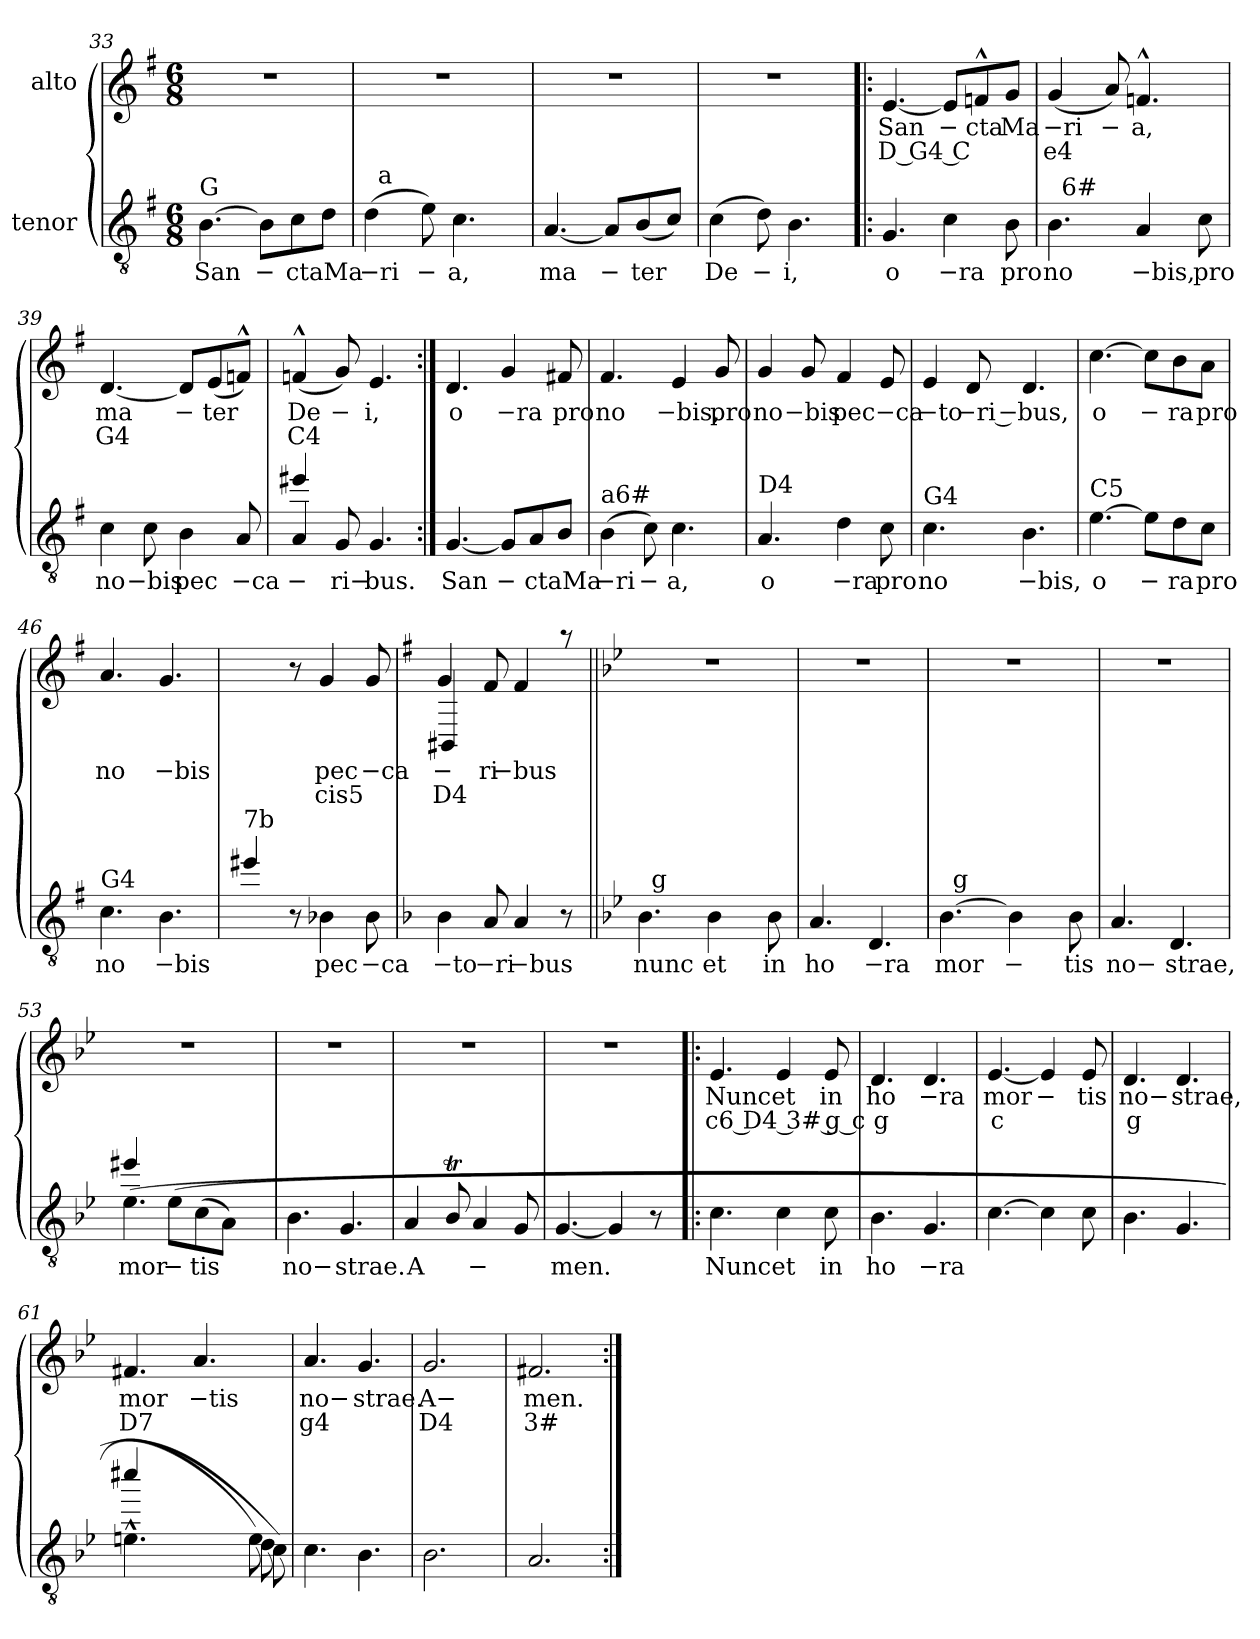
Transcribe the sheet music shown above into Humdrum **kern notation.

**kern	**text	**kern	**text	**text
*part2	*part2	*part1	*part1	*part1
*staff2	*staff2	*staff1	*staff1	*staff1
*I"tenor	*	*I"alto	*	*
*clefGv2	*	*clefG2	*	*
*k[f#]	*	*k[f#]	*	*
*G:	*	*G:	*	*
*M6/8	*	*M6/8	*	*
=33	=33	=33	=33	=33
!LO:TX:a:t=G	!	!	!	!
!	!LO:LY:b	!LO:N:vis=1	!	!
[>4.B\	San	2.r	.	.
!	!LO:LY:b	!	!	!
8B\L]	−	.	.	.
!	!LO:LY:b	!	!	!
8c\	ctaMa	.	.	.
8d\J	.	.	.	.
=34	=34	=34	=34	=34
!	!LO:LY:b:rj	!LO:N:vis=1	!	!
*^	*	*	*	*
(>4d\	32ryy	−ri	2.r	.	.
!	!LO:TX:a:t=a	!	!	!	!
.	2ryy	.	.	.	.
!	!	!LO:LY:b	!	!	!
8e\)	.	−	.	.	.
!	!	!LO:LY:b	!	!	!
4.c\	.	a,	.	.	.
.	8..ryy	.	.	.	.
!!LO:LB:g=z
=35	=35	=35	=35	=35	=35
!	!	!LO:LY:b	!LO:N:vis=1	!	!
*v	*v	*	*	*	*
[<4.A/	ma	2.r	.	.
!	!LO:LY:b	!	!	!
8A/L]	−	.	.	.
!	!LO:LY:b	!	!	!
(<8B/	ter	.	.	.
8c/J)	.	.	.	.
=36	=36	=36	=36	=36
!	!LO:LY:b	!LO:N:vis=1	!	!
(>4c\	De	2.r	.	.
!	!LO:LY:b	!	!	!
8d\)	−	.	.	.
!	!LO:LY:b	!	!	!
4.B>\	i,	.	.	.
=37!|:	=37!|:	=37!|:	=37!|:	=37!|:
!	!LO:LY:b	!	!LO:LY:b	!LO:LY:b
4.G/	o	[<4.e/	San	D G4 C
!	!LO:LY:b:rj	!	!LO:LY:b	!
4c\	−ra	8e/L]	−	.
!	!	!	!LO:LY:b	!
.	.	8fn^^</	cta	.
!	!LO:LY:b	!	!LO:LY:b	!
8B\	pro	8g/J	Ma	.
=38	=38	=38	=38	=38
!	!LO:LY:b	!	!LO:LY:b:rj	!LO:LY:b:rj
*^	*	*	*	*
4.B\	32ryy	no	(<4g/	−ri	e4
!	!LO:TX:a:t=6#	!	!	!	!
.	2ryy	.	.	.	.
!	!	!	!	!LO:LY:b	!
.	.	.	8a/)	−	.
!	!	!LO:LY:b:rj	!	!LO:LY:b	!
4A</	.	−bis,	4.fn^^</	a,	.
.	8..ryy	.	.	.	.
!	!	!LO:LY:b	!	!	!
8c\	.	pro	.	.	.
=39	=39	=39	=39	=39	=39
!	!	!LO:LY:b	!	!LO:LY:b	!LO:LY:b
*v	*v	*	*	*	*
4c\	no	[<4.d/	ma	G4
!	!LO:LY:b:rj	!	!	!
8c\	−bis	.	.	.
!	!LO:LY:b	!	!LO:LY:b	!
4B>\	pec	8d/L]	−	.
!	!	!	!LO:LY:b	!
.	.	(<8e/	ter	.
!	!LO:LY:b:rj	!	!	!
8A/	−ca	8fn^^</J)	.	.
=40	=40	=40	=40	=40
*^	*	*	*	*
!	!LO:N:head=solid	!LO:LY:b:rj	!	!	!
!	!	!LO:LY:b	!	!LO:LY:b	!LO:LY:b
4A/	4ee#X>/	−	(<4fn^^</	De	C4
!	!	!LO:LY:b	!	!LO:LY:b	!
2ryy	8G/	ri−	8g/)	−	.
!	!	!LO:LY:b	!	!LO:LY:b	!
.	4.G/	bus.	4.e/	i,	.
!!LO:LB:g=z
=41:|!	=41:|!	=41:|!	=41:|!	=41:|!	=41:|!
!LO:TX:a:t=G	!	!	!	!	!
!	!	!LO:LY:b	!	!LO:LY:b	!
*v	*v	*	*	*	*
[<4.G/	San	4.d/	o	.
!	!LO:LY:b	!	!LO:LY:b:rj	!
8G/L]	−	4g/	−ra	.
!	!LO:LY:b	!	!	!
8A/	ctaMa	.	.	.
!	!	!	!LO:LY:b	!
8B/J	.	8f#X/	pro	.
=42	=42	=42	=42	=42
!LO:TX:a:t=a6#	!	!	!	!
!	!LO:LY:b:rj	!	!LO:LY:b	!
(>4B\	−ri	4.f#/	no	.
!	!LO:LY:b	!	!	!
8c\)	−	.	.	.
!	!LO:LY:b	!	!LO:LY:b:rj	!
4.c>\	a,	4e/	−bis,	.
!	!	!	!LO:LY:b	!
.	.	8g/	pro	.
=43	=43	=43	=43	=43
!LO:TX:a:t=D4	!	!	!	!
!	!LO:LY:b	!	!LO:LY:b	!
4.A/	o	4g/	no	.
!	!	!	!LO:LY:b:rj	!
.	.	8g/	−bis	.
!	!LO:LY:b:rj	!	!LO:LY:b	!
4d>\	−ra	4f#/	pec	.
!	!LO:LY:b	!	!LO:LY:b:rj	!
8c\	pro	8e/	−ca	.
=44	=44	=44	=44	=44
!LO:TX:a:t=G4	!	!	!	!
!	!LO:LY:b	!	!LO:LY:b:rj	!
4.c\	no	4e/	−to	.
!	!	!	!LO:LY:b:rj	!
.	.	8d/	−ri −	.
!	!LO:LY:b:rj	!	!LO:LY:b	!
4.B>\	−bis,	4.d</	bus,	.
=45	=45	=45	=45	=45
!LO:TX:a:t=C5	!	!	!	!
!	!LO:LY:b	!	!LO:LY:b	!
[>4.e>\	o	[>4.cc\	o	.
!	!LO:LY:b	!	!LO:LY:b	!
8e\L]	−	8cc\L]	−	.
!	!LO:LY:b	!	!LO:LY:b	!
8d\	ra	8b\	ra	.
!	!LO:LY:b	!	!LO:LY:b	!
8c\J	pro	8a\J	pro	.
=46	=46	=46	=46	=46
!LO:TX:a:t=G4	!	!	!	!
!	!LO:LY:b	!	!LO:LY:b	!
4.c\	no	4.a/	no	.
!	!LO:LY:b:rj	!	!LO:LY:b:rj	!
4.B>\	−bis	4.g/	−bis	.
!!LO:LB:g=z
=47	=47	=47	=47	=47
!LO:TX:a:t=7b	!	!	!	!
!LO:N:head=solid	!	!	!	!
4ee#X/	.	4ryy	.	.
8r	.	8r	.	.
!	!LO:LY:b	!	!LO:LY:b	!LO:LY:b
4B-X\	pec	4g/	pec	cis5
!	!LO:LY:b:rj	!	!LO:LY:b:rj	!
8B-\	−ca	8g/	−ca	.
=48	=48	=48	=48	=48
*k[b-]	*	*	*	*
*F:	*	*	*	*
*	*	*^	*	*
!	!LO:LY:b:rj	!	!LO:N:head=solid	!LO:LY:b:rj	!LO:LY:b:rj
!	!	!	!	!LO:LY:b	!
4B-\	−to	4g/	4BB#X>/	−	D4
!	!LO:LY:b:rj	!	!	!LO:LY:b	!
8A/	−ri	8ryy	8f#/	ri	.
!	!LO:LY:b:rj	!	!	!LO:LY:b:rj	!
4A</	−bus	4f#/	4.ryy	−bus	.
8r	.	8raa	.	.	.
*	*	*v	*v	*	*
=49||	=49||	=49||	=49||	=49||
*k[b-e-]	*	*k[b-e-]	*	*
*B-:	*	*B-:	*	*
!	!LO:LY:b	!LO:N:vis=1	!	!
*^	*	*	*	*
4.B-\	32ryy	nunc	2.r	.	.
!	!LO:TX:a:t=g	!	!	!	!
.	2ryy	.	.	.	.
!	!	!LO:LY:b	!	!	!
4B-\	.	et	.	.	.
.	8..ryy	.	.	.	.
!	!	!LO:LY:b	!	!	!
8B-\	.	in	.	.	.
=50	=50	=50	=50	=50	=50
!LO:TX:a:t=D7	!	!	!	!	!
!	!	!LO:LY:b	!LO:N:vis=1	!	!
*v	*v	*	*	*	*
4.A/	ho	2.r	.	.
!	!LO:LY:b:rj	!	!	!
4.D/	−ra	.	.	.
=51	=51	=51	=51	=51
!	!LO:LY:b	!LO:N:vis=1	!	!
*^	*	*	*	*
[>4.B-\	32ryy	mor	2.r	.	.
!	!LO:TX:a:t=g	!	!	!	!
.	2ryy	.	.	.	.
!	!	!LO:LY:b	!	!	!
4B-\]	.	−	.	.	.
.	8..ryy	.	.	.	.
!	!	!LO:LY:b	!	!	!
8B-\	.	tis	.	.	.
=52	=52	=52	=52	=52	=52
!LO:TX:a:t=D7	!	!	!	!	!
!	!	!LO:LY:b	!LO:N:vis=1	!	!
*v	*v	*	*	*	*
4.A/	no−	2.r	.	.
!	!LO:LY:b	!	!	!
4.D/	strae,	.	.	.
!!LO:LB:g=z
=53	=53	=53	=53	=53
!LO:N:head=solid	!LO:LY:b	!LO:N:vis=1	!	!
*^	*	*	*	*
4ee#X/	(>4.e-\	mor	2.r	.	.
!	!	!LO:LY:b	!	!	!
(8e-\L	.	−	.	.	.
!	!	!LO:LY:b	!	!	!
(>8c\	8ryy	tis	.	.	.
8A\J)	4ryy	.	.	.	.
8ryy	.	.	.	.	.
*v	*v	*	*	*	*
=54	=54	=54	=54	=54
!	!LO:LY:b	!LO:N:vis=1	!	!
4.B-\	no−	2.r	.	.
!	!LO:LY:b	!	!	!
4.G/	strae.	.	.	.
=55	=55	=55	=55	=55
!	!LO:LY:b	!LO:N:vis=1	!	!
4A</	A	2.r	.	.
8B-T/	.	.	.	.
!	!LO:LY:b	!	!	!
4A/	−	.	.	.
8G/	.	.	.	.
=56	=56	=56	=56	=56
!	!LO:LY:b	!LO:N:vis=1	!	!
[<4.G/	men.	2.r	.	.
4G/]	.	.	.	.
8r	.	.	.	.
=57!|:	=57!|:	=57!|:	=57!|:	=57!|:
!	!LO:LY:b	!	!LO:LY:b	!LO:LY:b
4.c\	Nunc	4.e-/	Nunc	c6 D4 3# g c
!	!LO:LY:b	!	!LO:LY:b	!
4c\	et	4e-/	et	.
!	!LO:LY:b	!	!LO:LY:b	!
8c\	in	8e-/	in	.
=58	=58	=58	=58	=58
!	!LO:LY:b	!	!LO:LY:b	!LO:LY:b
4.B-\	ho	4.d/	ho	g
!	!LO:LY:b:rj	!	!LO:LY:b:rj	!
4.G/	−ra	4.d/	−ra	.
!!LO:LB:g=z
=59	=59	=59	=59	=59
!	!	!	!LO:LY:b	!LO:LY:b
[>4.c\	.	[<4.e-/	mor	c
!	!	!	!LO:LY:b	!
4c\]	.	4e-/]	−	.
!	!	!	!LO:LY:b	!
8c\	.	8e-/	tis	.
=60	=60	=60	=60	=60
!	!	!	!LO:LY:b	!LO:LY:b
4.B-\	.	4.d/	no−	g
!	!	!	!LO:LY:b	!
4.G/	.	4.d/	strae,	.
=61	=61	=61	=61	=61
*^	*	*	*	*
!	!LO:N:head=solid	!	!	!LO:LY:b	!LO:LY:b
*^	*^	*	*	*	*
4.en^^<\	4ccc#X/	2ryy	2ryy	.	4.f#X/	mor	D7
.	4.ryy	.	.	.	.	.	.
!	!	!	!	!	!	!LO:LY:b:rj	!
4.ryy	.	.	.	.	4.a/	−tis	.
.	.	8ryy	8ryy	.	.	.	.
.	8e\)	(>8d\	8c\)	.	.	.	.
=62	=62	=62	=62	=62	=62	=62	=62
!	!	!	!	!	!	!LO:LY:b	!LO:LY:b
*v	*v	*v	*v	*	*	*	*
4.c\	.	4.a/	no−	g4
!	!	!	!LO:LY:b	!
4.B->\	.	4.g/	strae.	.
=63	=63	=63	=63	=63
!	!	!	!LO:LY:b	!LO:LY:b
2.B-\	.	2.g/	A−	D4
=64	=64	=64	=64	=64
!	!	!	!LO:LY:b	!LO:LY:b
2.A</	.	2.f#X/	men.	3#
=:|!	=:|!	=:|!	=:|!	=:|!
*-	*-	*-	*-	*-
